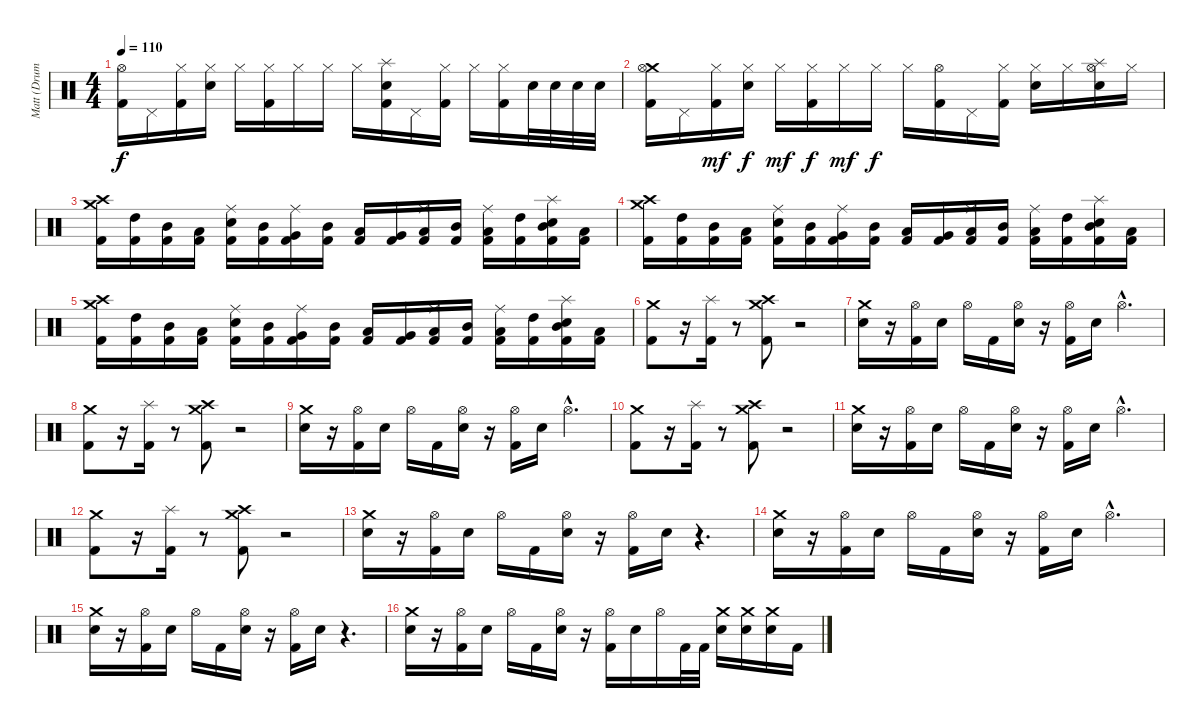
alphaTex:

\track ("Matt (Drums)" "Matt (Drum") {instrument percussion}
\staff {score}
\articulation defaults
\ts (4 4)
\tempo 110
\clef neutral
\ks c
("Hi-Hat (open)" "Kick (hit) 2").16{dy f} "Pedal Hi-Hat (hit)".16 ("Hi-Hat (closed)" "Kick (hit) 2").16 ("Hi-Hat (closed)" "Electric Snare (hit)").16 "Hi-Hat (closed)".16 ("Hi-Hat (closed)" "Kick (hit) 2").16 "Hi-Hat (closed)".16 "Hi-Hat (closed)".16 "Hi-Hat (closed)".16 ("Splash (hit)" "Electric Snare (hit)" "Kick (hit) 2").16 "Pedal Hi-Hat (hit)".16 ("Hi-Hat (closed)" "Kick (hit) 2").16 "Hi-Hat (closed)".16 ("Hi-Hat (closed)" "Kick (hit) 2").16 "Electric Snare (hit)".32 "Electric Snare (hit)".32 "Electric Snare (hit)".32 "Electric Snare (hit)".32 |
("Crash medium (hit)" "Hi-Hat (open)" "Kick (hit) 2").16 "Pedal Hi-Hat (hit)".16 ("Hi-Hat (closed)" "Kick (hit) 2").16{dy mf} ("Hi-Hat (closed)" "Electric Snare (hit)").16{dy f} "Hi-Hat (closed)".16{dy mf} ("Hi-Hat (closed)" "Kick (hit) 2").16{dy f} "Hi-Hat (closed)".16{dy mf} "Hi-Hat (closed)".16{dy f} "Hi-Hat (closed)".16 ("Hi-Hat (open)" "Kick (hit) 2").16 "Pedal Hi-Hat (hit)".16 ("Hi-Hat (closed)" "Kick (hit) 2").16 ("Hi-Hat (closed)" "Electric Snare (hit)").16 "Hi-Hat (closed)".16 ("Splash (hit)" "Hi-Hat (open)" "Electric Snare (hit)").16 "Hi-Hat (closed)".16 |
("Crash medium (hit)" "Crash high (hit)" "Kick (hit) 2").16 ("High Tom (hit)" "Kick (hit) 2").16 ("Mid Tom (hit)" "Kick (hit) 2").16 ("Low Tom (hit)" "Kick (hit) 2").16 ("Ride (middle)" "Electric Snare (hit)" "Kick (hit) 2").16 ("Mid Tom (hit)" "Kick (hit) 2").16 ("Ride (middle)" "Very Low Tom (hit)" "Kick (hit) 2").16 ("Mid Tom (hit)" "Kick (hit) 2").16 ("Low Tom (hit)" "Kick (hit) 2").16 ("Very Low Tom (hit)" "Kick (hit) 2").16 ("Ride (middle)" "Low Floor Tom (hit)" "Kick (hit) 2").16 ("Mid Tom (hit)" "Kick (hit) 2").16 ("Ride (middle)" "Low Tom (hit)" "Kick (hit) 2").16 ("High Tom (hit)" "Kick (hit) 2").16 ("Splash (hit)" "Mid Tom (hit)" "Electric Snare (hit)" "Kick (hit) 2").16 ("Low Tom (hit)" "Kick (hit) 2").16 |
("Crash medium (hit)" "Crash high (hit)" "Kick (hit) 2").16 ("High Tom (hit)" "Kick (hit) 2").16 ("Mid Tom (hit)" "Kick (hit) 2").16 ("Low Tom (hit)" "Kick (hit) 2").16 ("Ride (middle)" "Electric Snare (hit)" "Kick (hit) 2").16 ("Mid Tom (hit)" "Kick (hit) 2").16 ("Ride (middle)" "Very Low Tom (hit)" "Kick (hit) 2").16 ("Mid Tom (hit)" "Kick (hit) 2").16 ("Low Tom (hit)" "Kick (hit) 2").16 ("Very Low Tom (hit)" "Kick (hit) 2").16 ("Ride (middle)" "Low Floor Tom (hit)" "Kick (hit) 2").16 ("Mid Tom (hit)" "Kick (hit) 2").16 ("Ride (middle)" "Low Tom (hit)" "Kick (hit) 2").16 ("High Tom (hit)" "Kick (hit) 2").16 ("Splash (hit)" "Mid Tom (hit)" "Electric Snare (hit)" "Kick (hit) 2").16 ("Low Tom (hit)" "Kick (hit) 2").16 |
("Crash medium (hit)" "Crash high (hit)" "Kick (hit) 2").16 ("High Tom (hit)" "Kick (hit) 2").16 ("Mid Tom (hit)" "Kick (hit) 2").16 ("Low Tom (hit)" "Kick (hit) 2").16 ("Ride (middle)" "Electric Snare (hit)" "Kick (hit) 2").16 ("Mid Tom (hit)" "Kick (hit) 2").16 ("Ride (middle)" "Very Low Tom (hit)" "Kick (hit) 2").16 ("Mid Tom (hit)" "Kick (hit) 2").16 ("Low Tom (hit)" "Kick (hit) 2").16 ("Very Low Tom (hit)" "Kick (hit) 2").16 ("Ride (middle)" "Low Floor Tom (hit)" "Kick (hit) 2").16 ("Mid Tom (hit)" "Kick (hit) 2").16 ("Ride (middle)" "Low Tom (hit)" "Kick (hit) 2").16 ("High Tom (hit)" "Kick (hit) 2").16 ("Splash (hit)" "Mid Tom (hit)" "Electric Snare (hit)" "Kick (hit) 2").16 ("Low Tom (hit)" "Kick (hit) 2").16 |
("Crash medium (hit)" "Kick (hit) 2").8 r.16 ("Splash (hit)" "Kick (hit) 2").16 r.8 ("Crash medium (hit)" "Crash high (hit)" "Kick (hit) 2").8 r.2 |
("Crash medium (hit)" "Electric Snare (hit)").16 r.16 ("Hi-Hat (open)" "Kick (hit) 2").16 "Electric Snare (hit)".16 "Hi-Hat (open)".16 "Kick (hit) 2".16 ("Hi-Hat (open)" "Electric Snare (hit)").16 r.16 ("Hi-Hat (open)" "Kick (hit) 2").16 "Electric Snare (hit)".16 "Hi-Hat (open)"{hac}.4{d} |
("Crash medium (hit)" "Kick (hit) 2").8 r.16 ("Splash (hit)" "Kick (hit) 2").16 r.8 ("Crash medium (hit)" "Crash high (hit)" "Kick (hit) 2").8 r.2 |
("Crash medium (hit)" "Electric Snare (hit)").16 r.16 ("Hi-Hat (open)" "Kick (hit) 2").16 "Electric Snare (hit)".16 "Hi-Hat (open)".16 "Kick (hit) 2".16 ("Hi-Hat (open)" "Electric Snare (hit)").16 r.16 ("Hi-Hat (open)" "Kick (hit) 2").16 "Electric Snare (hit)".16 "Hi-Hat (open)"{hac}.4{d} |
("Crash medium (hit)" "Kick (hit) 2").8 r.16 ("Splash (hit)" "Kick (hit) 2").16 r.8 ("Crash medium (hit)" "Crash high (hit)" "Kick (hit) 2").8 r.2 |
("Crash medium (hit)" "Electric Snare (hit)").16 r.16 ("Hi-Hat (open)" "Kick (hit) 2").16 "Electric Snare (hit)".16 "Hi-Hat (open)".16 "Kick (hit) 2".16 ("Hi-Hat (open)" "Electric Snare (hit)").16 r.16 ("Hi-Hat (open)" "Kick (hit) 2").16 "Electric Snare (hit)".16 "Hi-Hat (open)"{hac}.4{d} |
("Crash medium (hit)" "Kick (hit) 2").8 r.16 ("Splash (hit)" "Kick (hit) 2").16 r.8 ("Crash medium (hit)" "Crash high (hit)" "Kick (hit) 2").8 r.2 |
("Crash medium (hit)" "Electric Snare (hit)").16 r.16 ("Hi-Hat (open)" "Kick (hit) 2").16 "Electric Snare (hit)".16 "Hi-Hat (open)".16 "Kick (hit) 2".16 ("Hi-Hat (open)" "Electric Snare (hit)").16 r.16 ("Hi-Hat (open)" "Kick (hit) 2").16 "Electric Snare (hit)".16 r.4{d} |
("Crash medium (hit)" "Electric Snare (hit)").16 r.16 ("Hi-Hat (open)" "Kick (hit) 2").16 "Electric Snare (hit)".16 "Hi-Hat (open)".16 "Kick (hit) 2".16 ("Hi-Hat (open)" "Electric Snare (hit)").16 r.16 ("Hi-Hat (open)" "Kick (hit) 2").16 "Electric Snare (hit)".16 "Hi-Hat (open)"{hac}.4{d} |
("Crash medium (hit)" "Electric Snare (hit)").16 r.16 ("Hi-Hat (open)" "Kick (hit) 2").16 "Electric Snare (hit)".16 "Hi-Hat (open)".16 "Kick (hit) 2".16 ("Hi-Hat (open)" "Electric Snare (hit)").16 r.16 ("Hi-Hat (open)" "Kick (hit) 2").16 "Electric Snare (hit)".16 r.4{d} |
("Crash medium (hit)" "Electric Snare (hit)").16 r.16 ("Hi-Hat (open)" "Kick (hit) 2").16 "Electric Snare (hit)".16 "Hi-Hat (open)".16 "Kick (hit) 2".16 ("Hi-Hat (open)" "Electric Snare (hit)").16 r.16 ("Hi-Hat (open)" "Kick (hit) 2").16 "Electric Snare (hit)".16 "Hi-Hat (open)".16 "Kick (hit) 2".32 "Kick (hit) 2".32 ("Crash medium (hit)" "Electric Snare (hit)").16 ("Crash medium (hit)" "Electric Snare (hit)").16 ("Crash medium (hit)" "Electric Snare (hit)").16 "Kick (hit) 2".16
